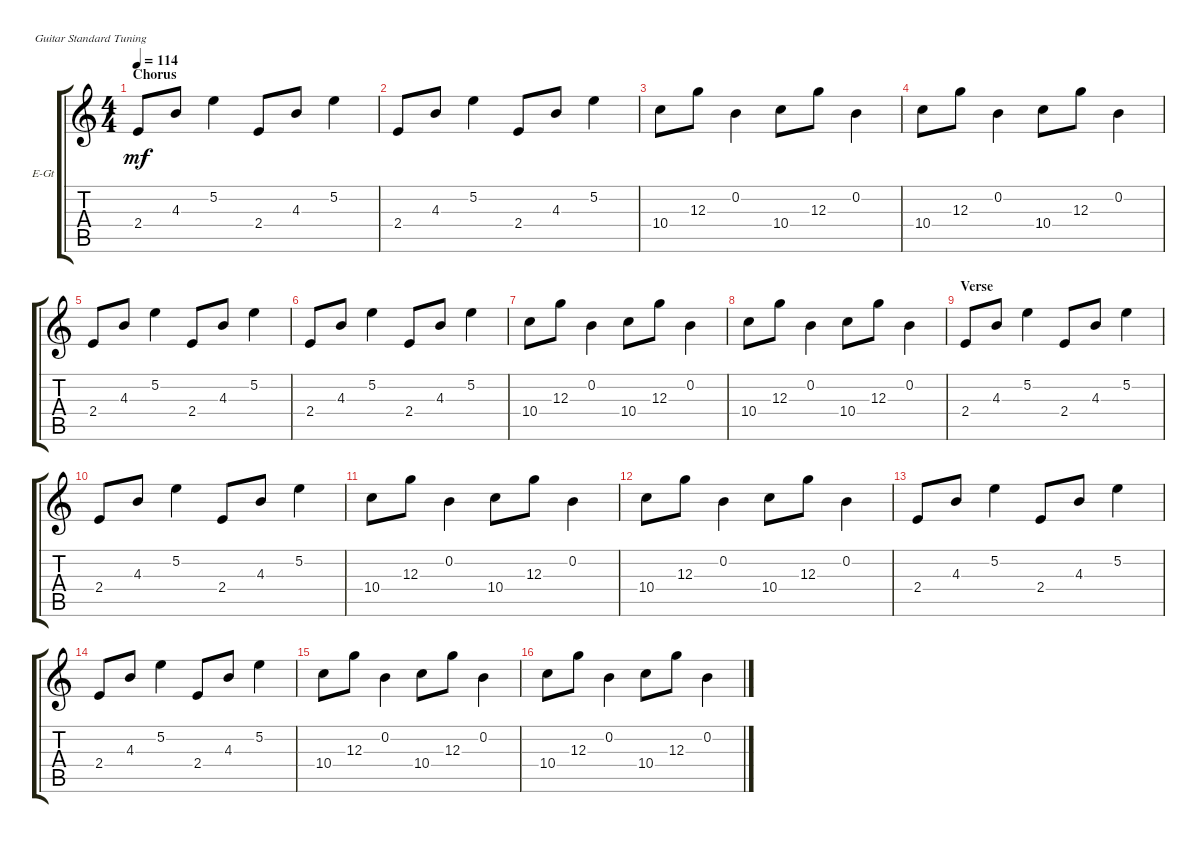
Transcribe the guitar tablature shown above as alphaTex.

\defaultSystemsLayout 4
\bracketExtendMode groupsimilarinstruments
\firstSystemTrackNameOrientation horizontal
\otherSystemsTrackNameOrientation horizontal
\track ("Electric Guitar" "E-Gt") {instrument electricguitarclean}
\staff {score tabs}
\tuning (E4 B3 G3 D3 A2 E2)
\ts (4 4)
\section ("" "Chorus")
\tempo 114
\clef g2
\ks c
2.4.8{dy mf} 4.3.8 5.2.4 2.4.8 4.3.8 5.2.4 |
2.4.8 4.3.8 5.2.4 2.4.8 4.3.8 5.2.4 |
10.4.8 12.3.8 0.2.4 10.4.8 12.3.8 0.2.4 |
10.4.8 12.3.8 0.2.4 10.4.8 12.3.8 0.2.4 |
2.4.8 4.3.8 5.2.4 2.4.8 4.3.8 5.2.4 |
2.4.8 4.3.8 5.2.4 2.4.8 4.3.8 5.2.4 |
10.4.8 12.3.8 0.2.4 10.4.8 12.3.8 0.2.4 |
10.4.8 12.3.8 0.2.4 10.4.8 12.3.8 0.2.4 |
\section ("" "Verse")
2.4.8 4.3.8 5.2.4 2.4.8 4.3.8 5.2.4 |
2.4.8 4.3.8 5.2.4 2.4.8 4.3.8 5.2.4 |
10.4.8 12.3.8 0.2.4 10.4.8 12.3.8 0.2.4 |
10.4.8 12.3.8 0.2.4 10.4.8 12.3.8 0.2.4 |
2.4.8 4.3.8 5.2.4 2.4.8 4.3.8 5.2.4 |
2.4.8 4.3.8 5.2.4 2.4.8 4.3.8 5.2.4 |
10.4.8 12.3.8 0.2.4 10.4.8 12.3.8 0.2.4 |
10.4.8 12.3.8 0.2.4 10.4.8 12.3.8 0.2.4
